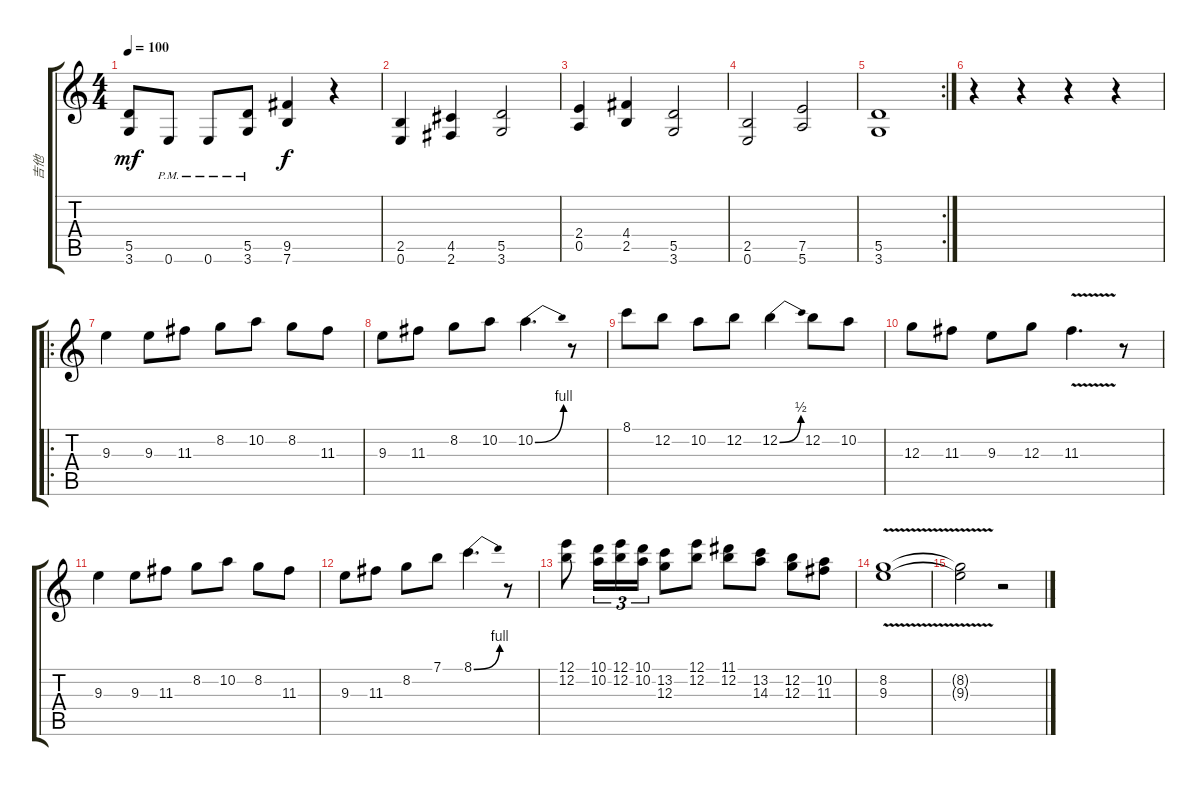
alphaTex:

\track ("吉他" "吉他") {instrument distortionguitar}
\staff {score tabs}
\tuning (E4 B3 G3 D3 A2 E2) {hide}
\ts (4 4)
\tempo 100
\clef g2
\ks c
(5.5 3.6).8{dy mf} 0.6{pm}.8 0.6{pm}.8 (5.5 3.6{pm}).8 (9.5 7.6).4{dy f} r.4 |
(2.5 0.6).4 (4.5 2.6).4 (5.5 3.6).2 |
(2.4 0.5).4 (4.4 2.5).4 (5.5 3.6).2 |
(2.5 0.6).2 (7.5 5.6).2 |
\rc 2
(5.5 3.6).1{txt " "} |
r.4 r.4 r.4 r.4 |
\ro
9.3.4 9.3.8 11.3.8 8.2.8 10.2.8 8.2.8 11.3.8 |
9.3.8 11.3.8 8.2.8 10.2.8 10.2{be (bend 0 0 60 4)}.4{d} r.8 |
8.1.8 12.2.8 10.2.8 12.2.8 12.2{be (bend 0 0 60 2)}.4 12.2.8 10.2.8 |
12.3.8 11.3.8 9.3.8 12.3.8 11.3{v}.4{d} r.8 |
9.3.4 9.3.8 11.3.8 8.2.8 10.2.8 8.2.8 11.3.8 |
9.3.8 11.3.8 8.2.8 7.1.8 8.1{be (bend 0 0 60 4)}.4{d} r.8 |
(12.1 12.2).8 (10.1 10.2).16{tu (3 2)} (12.1 12.2).16{tu (3 2)} (10.1 10.2).16{tu (3 2)} (13.2 12.3).8 (12.1 12.2).8 (11.1 12.2).8 (13.2 14.3).8 (12.2 12.3).8 (10.2 11.3).8 |
(8.2{v} 9.3{v}).1 |
(8.2{t} 9.3{t}).2{txt " "} r.2
